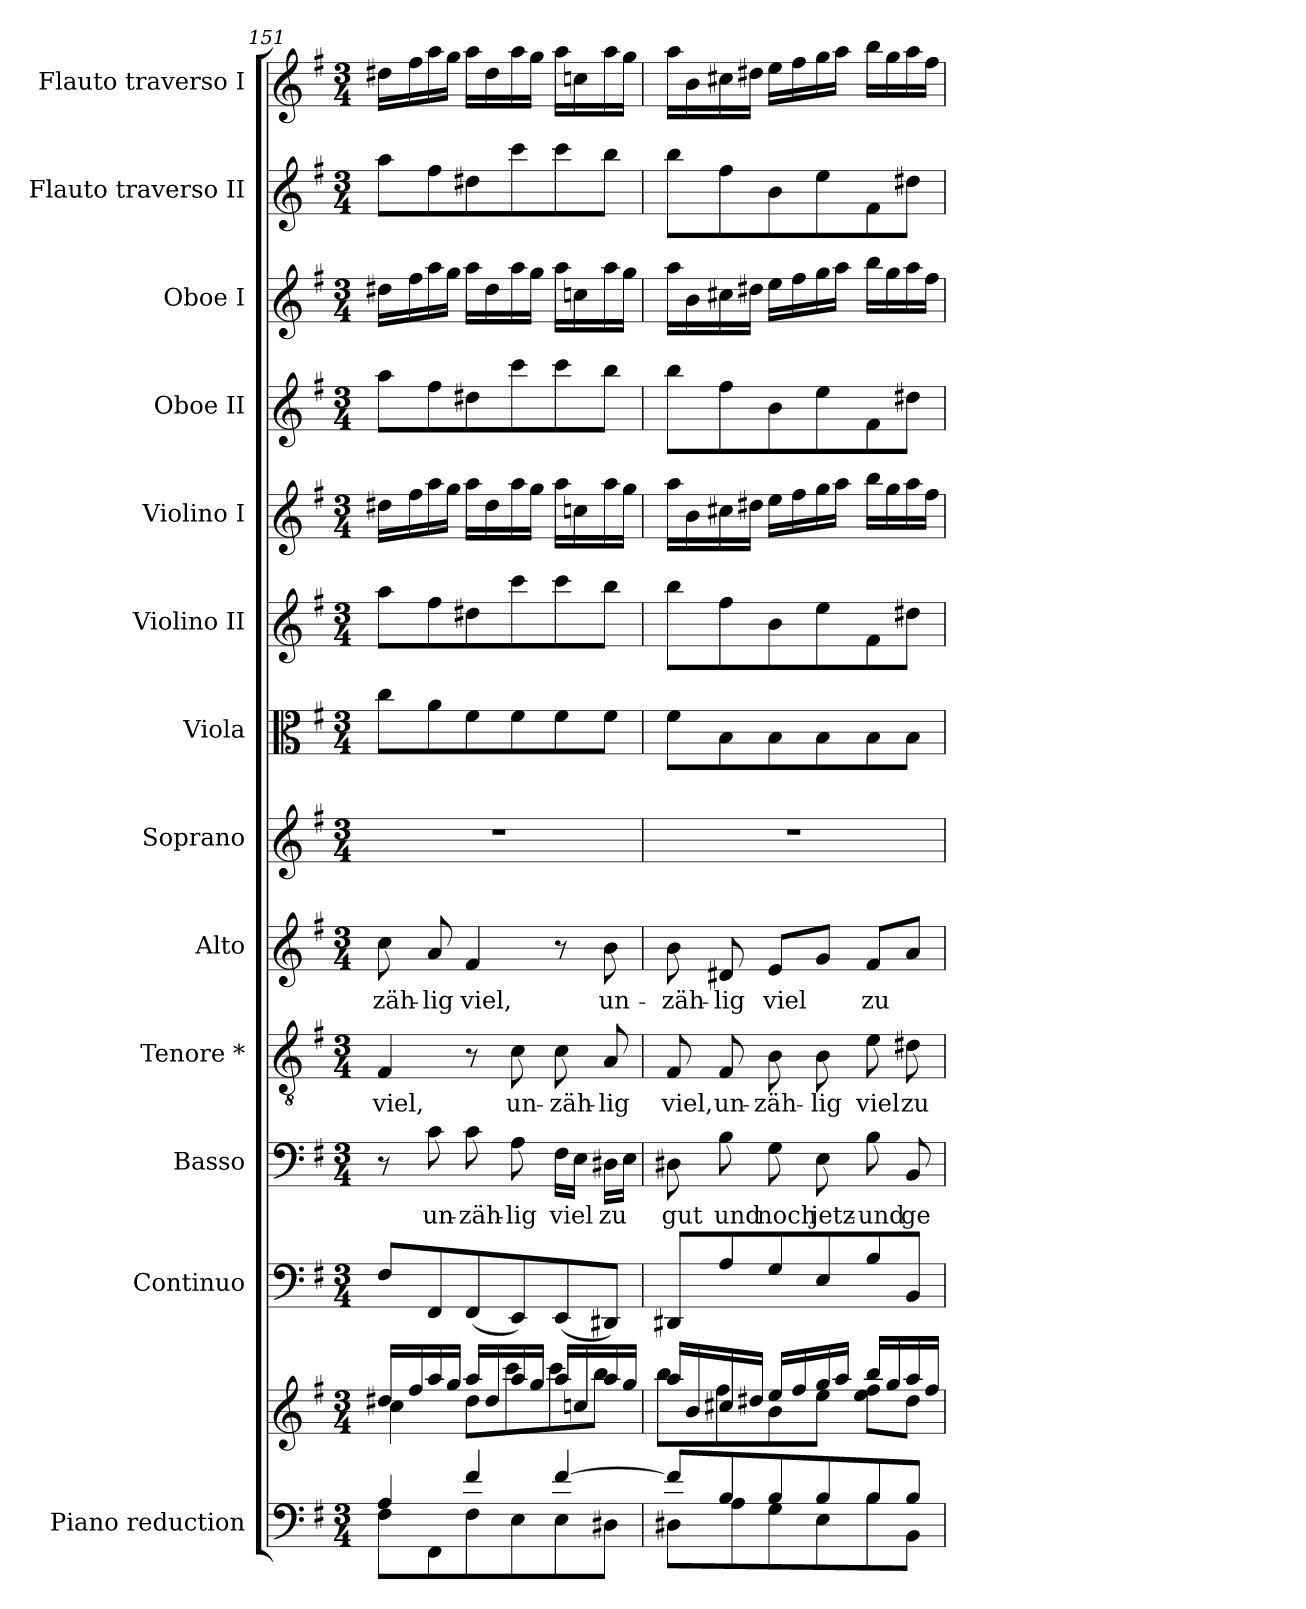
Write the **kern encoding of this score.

**kern	**kern	**kern	**kern	**text	**kern	**text	**kern	**text	**kern	**kern	**kern	**kern	**kern	**kern	**kern	**kern
*part13	*part13	*part12	*part11	*part11	*part10	*part10	*part9	*part9	*part8	*part7	*part6	*part5	*part4	*part3	*part2	*part1
*staff14	*staff13	*staff12	*staff11	*staff11	*staff10	*staff10	*staff9	*staff9	*staff8	*staff7	*staff6	*staff5	*staff4	*staff3	*staff2	*staff1
*I"Piano reduction	*	*I"Continuo	*I"Basso	*	*I"Tenore *	*	*I"Alto	*	*I"Soprano	*I"Viola	*I"Violino II	*I"Violino I	*I"Oboe II	*I"Oboe I	*I"Flauto traverso II	*I"Flauto traverso I
*I'Pno	*	*	*	*	*	*	*	*	*	*I'Vla	*I'Vln	*I'Vln	*I'Ob	*I'Ob	*	*
!!LO:PB:g=z
*clefF4	*clefG2	*clefF4	*clefF4	*	*clefGv2	*	*clefG2	*	*clefG2	*clefC3	*clefG2	*clefG2	*clefG2	*clefG2	*clefG2	*clefG2
*k[f#]	*k[f#]	*k[f#]	*k[f#]	*	*k[f#]	*	*k[f#]	*	*k[f#]	*k[f#]	*k[f#]	*k[f#]	*k[f#]	*k[f#]	*k[f#]	*k[f#]
*M3/4	*M3/4	*M3/4	*M3/4	*	*M3/4	*	*M3/4	*	*M3/4	*M3/4	*M3/4	*M3/4	*M3/4	*M3/4	*M3/4	*M3/4
=151	=151	=151	=151	=151	=151	=151	=151	=151	=151	=151	=151	=151	=151	=151	=151	=151
*^	*^	*	*	*	*	*	*	*	*	*	*	*	*	*	*	*
!	!	!	!	!	!	!	!	!LO:LY:b	!	!LO:LY:b	!	!	!	!	!	!	!	!
4A/	8F#\L	16dd#X/LL	4cc\	8F#/L	8r	.	4F#/	viel,	8cc\	-zäh-	2.r	8cc\L	8aa\L	16dd#X\LL	8aa\L	16dd#X\LL	8aa\L	16dd#X\LL
.	.	16ff#/	.	.	.	.	.	.	.	.	.	.	.	16ff#\	.	16ff#\	.	16ff#\
!	!	!	!	!	!	!LO:LY:b	!	!	!	!LO:LY:b	!	!	!	!	!	!	!	!
.	8FF#\	16aa/	.	8FF#/	8c\	un-	.	.	8a/	-lig	.	8a\	8ff#\	16aa\	8ff#\	16aa\	8ff#\	16aa\
.	.	16gg/JJ	.	.	.	.	.	.	.	.	.	.	.	16gg\JJ	.	16gg\JJ	.	16gg\JJ
!	!	!	!	!	!	!LO:LY:b	!	!	!	!LO:LY:b	!	!	!	!	!	!	!	!
4f#/	8F#\	16aa/LL	8dd#\L	(8FF#/	8c\	-zäh-	8r	.	4f#/	viel,	.	8f#\	8dd#X\	16aa\LL	8dd#X\	16aa\LL	8dd#X\	16aa\LL
.	.	16dd#/	.	.	.	.	.	.	.	.	.	.	.	16dd#\	.	16dd#\	.	16dd#\
!	!	!	!	!	!	!LO:LY:b	!	!LO:LY:b	!	!	!	!	!	!	!	!	!	!
.	8E\	16aa/	8ccc\	8EE/)	8A\	-lig	8c\	un-	.	.	.	8f#\	8ccc\	16aa\	8ccc\	16aa\	8ccc\	16aa\
.	.	16gg/JJ	.	.	.	.	.	.	.	.	.	.	.	16gg\JJ	.	16gg\JJ	.	16gg\JJ
!	!	!	!	!	!	!LO:LY:b	!	!LO:LY:b	!	!	!	!	!	!	!	!	!	!
[4f#/	8E\	16aa/LL	8ccc\	(8EE/	16F#\LL	viel	8c\	-zäh-	8r	.	.	8f#\	8ccc\	16aa\LL	8ccc\	16aa\LL	8ccc\	16aa\LL
.	.	16ccn/	.	.	16E\JJ	.	.	.	.	.	.	.	.	16ccn\	.	16ccn\	.	16ccn\
!	!	!	!	!	!	!LO:LY:b	!	!LO:LY:b	!	!LO:LY:b	!	!	!	!	!	!	!	!
.	8D#X\J	16aa/	8bb\J	8DD#X/J)	16D#X\LL	zu	8A/	-lig	8b\	un-	.	8f#\J	8bb\J	16aa\	8bb\J	16aa\	8bb\J	16aa\
.	.	16gg/JJ	.	.	16E\JJ	.	.	.	.	.	.	.	.	16gg\JJ	.	16gg\JJ	.	16gg\JJ
=152	=152	=152	=152	=152	=152	=152	=152	=152	=152	=152	=152	=152	=152	=152	=152	=152	=152	=152
!	!	!	!	!	!	!LO:LY:b	!	!LO:LY:b	!	!LO:LY:b	!	!	!	!	!	!	!	!
8f#/L]	8D#X\L	16aa/LL	8bb\L	8DD#X/L	8D#X\	gut	8F#/	viel,	8b\	-zäh-	2.r	8f#\L	8bb\L	16aa\LL	8bb\L	16aa\LL	8bb\L	16aa\LL
.	.	16b/	.	.	.	.	.	.	.	.	.	.	.	16b\	.	16b\	.	16b\
!	!	!	!	!	!	!LO:LY:b	!	!LO:LY:b	!	!LO:LY:b	!	!	!	!	!	!	!	!
8B/	8A\	16cc#X/	8ff#\	8A/	8B\	und	8F#/	un-	8d#X/	-lig	.	8B\	8ff#\	16cc#X\	8ff#\	16cc#X\	8ff#\	16cc#X\
.	.	16dd#X/JJ	.	.	.	.	.	.	.	.	.	.	.	16dd#X\JJ	.	16dd#X\JJ	.	16dd#X\JJ
!	!	!	!	!	!	!LO:LY:b	!	!LO:LY:b	!	!LO:LY:b	!	!	!	!	!	!	!	!
8B/	8G\	16ee/LL	8b\	8G/	8G\	noch	8B\	-zäh-	8e/L	viel	.	8B\	8b\	16ee\LL	8b\	16ee\LL	8b\	16ee\LL
.	.	16ff#/	.	.	.	.	.	.	.	.	.	.	.	16ff#\	.	16ff#\	.	16ff#\
!	!	!	!	!	!	!LO:LY:b	!	!LO:LY:b	!	!	!	!	!	!	!	!	!	!
8B/	8E\	16gg/	8ee\J	8E/	8E\	jetz-	8B\	-lig	8g/J	.	.	8B\	8ee\	16gg\	8ee\	16gg\	8ee\	16gg\
.	.	16aa/JJ	.	.	.	.	.	.	.	.	.	.	.	16aa\JJ	.	16aa\JJ	.	16aa\JJ
!	!	!	!	!	!	!LO:LY:b	!	!LO:LY:b	!	!LO:LY:b	!	!	!	!	!	!	!	!
8B/	8B\	16bb/LL	8ee\ 8ff#\L	8B/	8B\	-und	8e\	viel	8f#/L	zu	.	8B\	8f#\	16bb\LL	8f#\	16bb\LL	8f#\	16bb\LL
.	.	16gg/	.	.	.	.	.	.	.	.	.	.	.	16gg\	.	16gg\	.	16gg\
!	!	!	!	!	!	!LO:LY:b	!	!LO:LY:b	!	!	!	!	!	!	!	!	!	!
8B/J	8BB\J	16aa/	8dd#\J	8BB/J	8BB/	ge-	8d#X\	zu	8a/J	.	.	8B\J	8dd#X\J	16aa\	8dd#X\J	16aa\	8dd#X\J	16aa\
.	.	16ff#/JJ	.	.	.	.	.	.	.	.	.	.	.	16ff#\JJ	.	16ff#\JJ	.	16ff#\JJ
*v	*v	*	*	*	*	*	*	*	*	*	*	*	*	*	*	*	*	*
*	*v	*v	*	*	*	*	*	*	*	*	*	*	*	*	*	*	*
=	=	=	=	=	=	=	=	=	=	=	=	=	=	=	=	=
*-	*-	*-	*-	*-	*-	*-	*-	*-	*-	*-	*-	*-	*-	*-	*-	*-
